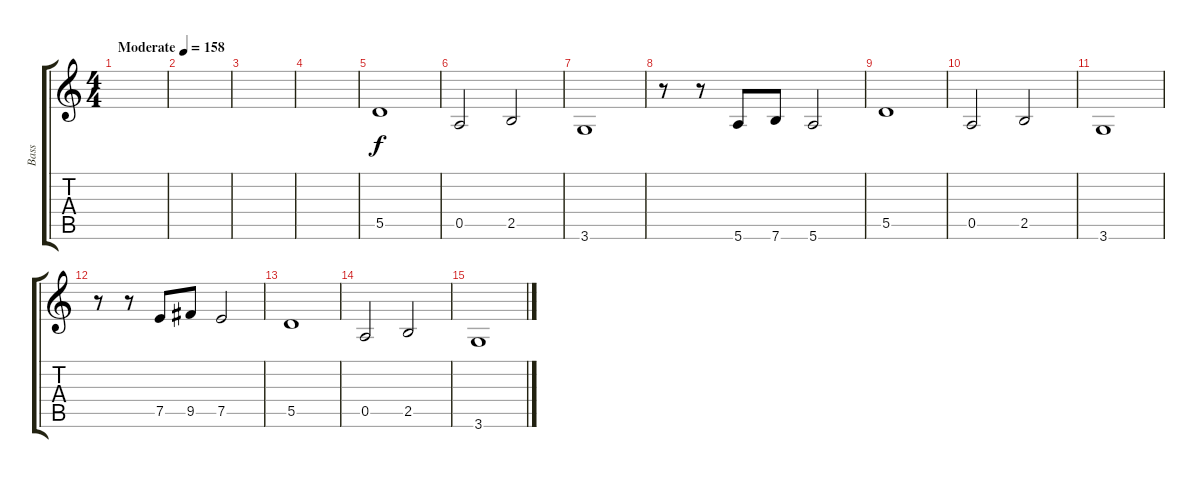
\track ("Bass" "Bass") {instrument electricbassfinger}
\staff {score tabs}
\tuning (E4 B3 G3 D3 A2 E2) {hide}
\ts (4 4)
\tempo (158 "Moderate")
\clef g2
\ks c
|
|
|
|
5.5.1 |
0.5.2 2.5.2 |
3.6.1 |
r.8 r.8 5.6.8 7.6.8 5.6.2 |
5.5.1 |
0.5.2 2.5.2 |
3.6.1 |
r.8 r.8 7.5.8 9.5.8 7.5.2 |
5.5.1 |
0.5.2 2.5.2 |
3.6.1
